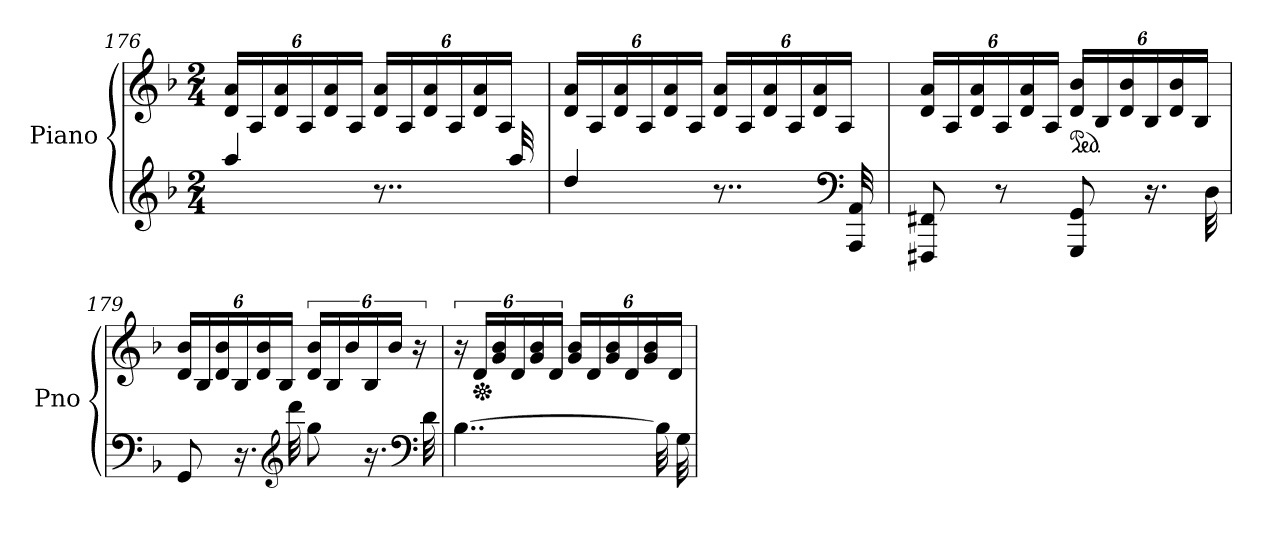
**kern	**kern
*part1	*part1
*staff2	*staff1
*I"Piano	*
*I'Pno	*
*clefG2	*clefG2
*k[b-]	*k[b-]
*M2/4	*M2/4
*	*Xbrackettup
=176	=176
4aa/	24d/ 24a/LL
.	24A/
.	24d/ 24a/
.	24A/
.	24d/ 24a/
.	24A/JJ
8..r	24d/ 24a/LL
.	24A/
.	24d/ 24a/
.	24A/
.	24d/ 24a/
.	24A/JJ
32aa/	.
=177	=177
4dd/	24d/ 24a/LL
.	24A/
.	24d/ 24a/
.	24A/
.	24d/ 24a/
.	24A/JJ
8..r	24d/ 24a/LL
.	24A/
.	24d/ 24a/
.	24A/
.	24d/ 24a/
.	24A/JJ
*clefF4	*
32AAA/ 32AA/	.
!!LO:LB:g=z
=178	=178
8FFF#X/ 8FF#X/	24d/ 24a/LL
.	24A/
.	24d/ 24a/
8r	24A/
.	24d/ 24a/
.	24A/JJ
*	*ped
8GGG/ 8GG/	24d/ 24b-/LL
.	24B-/
.	24d/ 24b-/
16.r	24B-/
.	24d/ 24b-/
.	24B-/JJ
32D\	.
=179	=179
8GG/	24d/ 24b-/LL
.	24B-/
.	24d/ 24b-/
16.r	24B-/
.	24d/ 24b-/
.	24B-/JJ
*clefG2	*
32ddd\	.
*	*brackettup
8gg\	24d/ 24b-/LL
.	24B-/
.	24b-/
16.r	24B-/
.	24b-/JJ
.	24r
*clefF4	*
32d\	.
=180	=180
[4..B-\	24r
*	*Xped
.	24d/LL
.	24g/ 24b-/
.	24d/
.	24g/ 24b-/
.	24d/JJ
*	*Xbrackettup
.	24g/ 24b-/LL
.	24d/
.	24g/ 24b-/
.	24d/
.	24g/ 24b-/
32B-\]	.
.	24d/JJ
32G\	.
=	=
*-	*-
